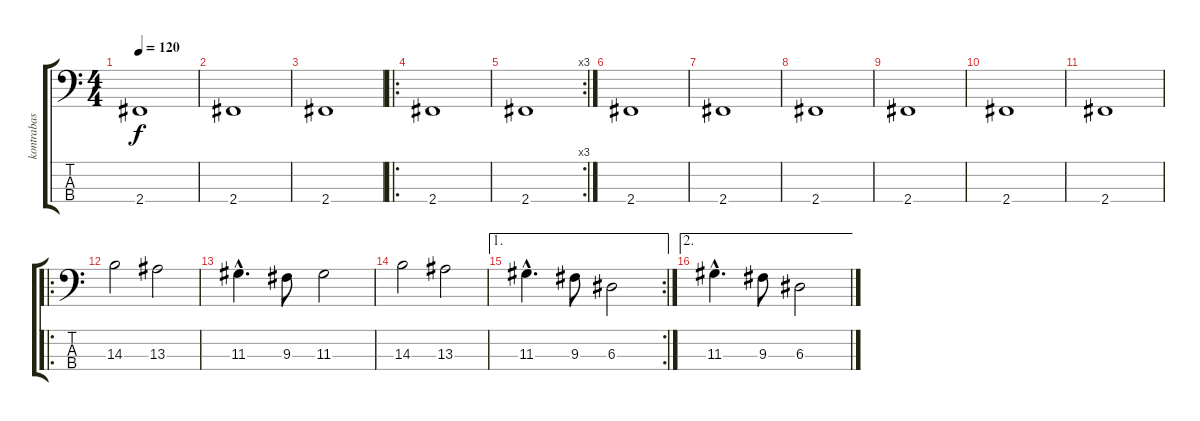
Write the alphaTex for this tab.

\track ("kontrabas" "kontrabas") {instrument contrabass}
\staff {score tabs}
\tuning (G2 D2 A1 E1) {hide}
\ts (4 4)
\tempo 120
\clef f4
\ks c
2.4.1{dy f} |
2.4.1 |
2.4.1 |
\ro
2.4.1 |
\rc 3
2.4.1 |
2.4.1 |
2.4.1 |
2.4.1 |
2.4.1 |
2.4.1 |
2.4.1 |
\ro
14.3.2 13.3.2 |
11.3{hac}.4{d} 9.3.8 11.3.2 |
14.3.2 13.3.2 |
\ae 1
\rc 2
11.3{hac}.4{d} 9.3.8 6.3.2 |
\ae 2
11.3{hac}.4{d} 9.3.8 6.3.2
